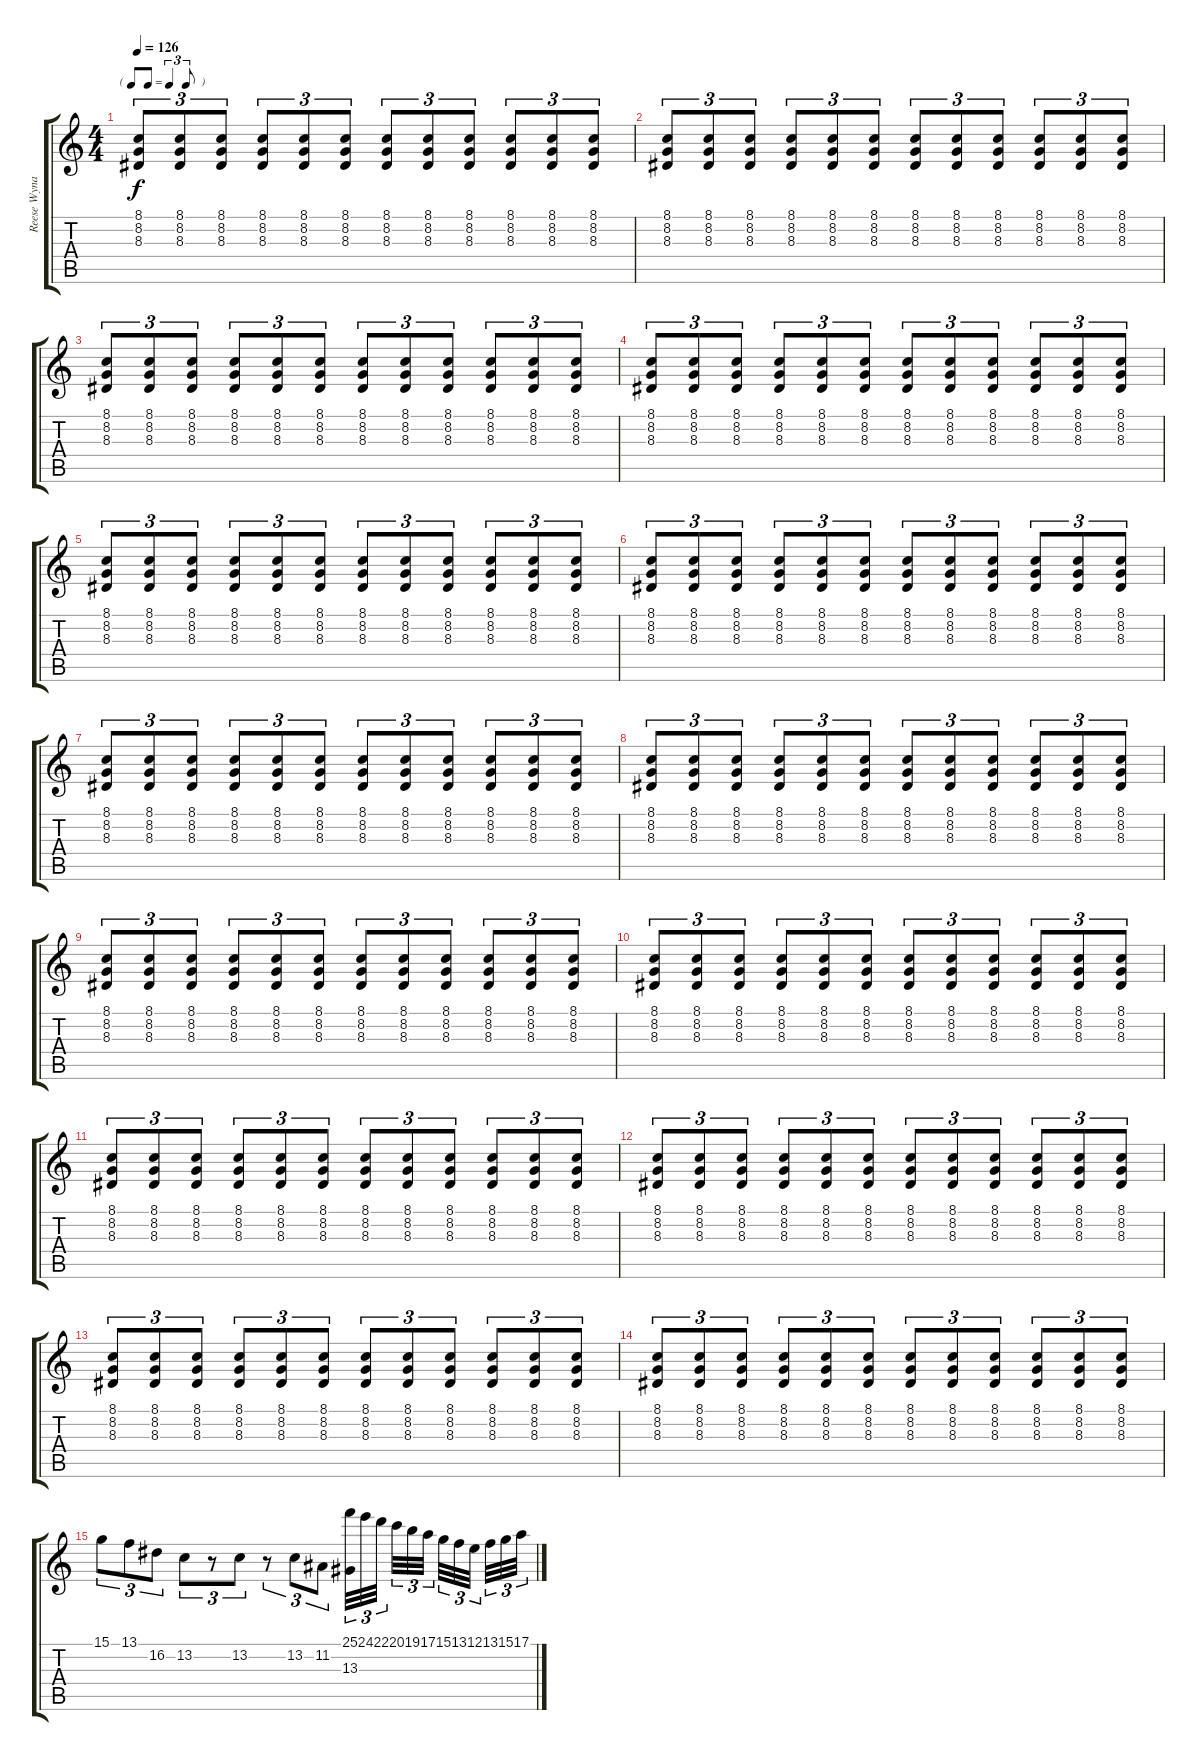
\track ("Reese Wynans" "Reese Wyna") {instrument electricgrandpiano}
\staff {score tabs}
\tuning (E4 B3 G3 D3 A2 E2) {hide}
\ts (4 4)
\tf triplet8th
\tempo 126
\clef g2
\ks c
(8.1 8.2 8.3).8{tu (3 2) dy f} (8.1 8.2 8.3).8{tu (3 2)} (8.1 8.2 8.3).8{tu (3 2)} (8.1 8.2 8.3).8{tu (3 2)} (8.1 8.2 8.3).8{tu (3 2)} (8.1 8.2 8.3).8{tu (3 2)} (8.1 8.2 8.3).8{tu (3 2)} (8.1 8.2 8.3).8{tu (3 2)} (8.1 8.2 8.3).8{tu (3 2)} (8.1 8.2 8.3).8{tu (3 2)} (8.1 8.2 8.3).8{tu (3 2)} (8.1 8.2 8.3).8{tu (3 2)} |
(8.1 8.2 8.3).8{tu (3 2)} (8.1 8.2 8.3).8{tu (3 2)} (8.1 8.2 8.3).8{tu (3 2)} (8.1 8.2 8.3).8{tu (3 2)} (8.1 8.2 8.3).8{tu (3 2)} (8.1 8.2 8.3).8{tu (3 2)} (8.1 8.2 8.3).8{tu (3 2)} (8.1 8.2 8.3).8{tu (3 2)} (8.1 8.2 8.3).8{tu (3 2)} (8.1 8.2 8.3).8{tu (3 2)} (8.1 8.2 8.3).8{tu (3 2)} (8.1 8.2 8.3).8{tu (3 2)} |
(8.1 8.2 8.3).8{tu (3 2)} (8.1 8.2 8.3).8{tu (3 2)} (8.1 8.2 8.3).8{tu (3 2)} (8.1 8.2 8.3).8{tu (3 2)} (8.1 8.2 8.3).8{tu (3 2)} (8.1 8.2 8.3).8{tu (3 2)} (8.1 8.2 8.3).8{tu (3 2)} (8.1 8.2 8.3).8{tu (3 2)} (8.1 8.2 8.3).8{tu (3 2)} (8.1 8.2 8.3).8{tu (3 2)} (8.1 8.2 8.3).8{tu (3 2)} (8.1 8.2 8.3).8{tu (3 2)} |
(8.1 8.2 8.3).8{tu (3 2)} (8.1 8.2 8.3).8{tu (3 2)} (8.1 8.2 8.3).8{tu (3 2)} (8.1 8.2 8.3).8{tu (3 2)} (8.1 8.2 8.3).8{tu (3 2)} (8.1 8.2 8.3).8{tu (3 2)} (8.1 8.2 8.3).8{tu (3 2)} (8.1 8.2 8.3).8{tu (3 2)} (8.1 8.2 8.3).8{tu (3 2)} (8.1 8.2 8.3).8{tu (3 2)} (8.1 8.2 8.3).8{tu (3 2)} (8.1 8.2 8.3).8{tu (3 2)} |
(8.1 8.2 8.3).8{tu (3 2)} (8.1 8.2 8.3).8{tu (3 2)} (8.1 8.2 8.3).8{tu (3 2)} (8.1 8.2 8.3).8{tu (3 2)} (8.1 8.2 8.3).8{tu (3 2)} (8.1 8.2 8.3).8{tu (3 2)} (8.1 8.2 8.3).8{tu (3 2)} (8.1 8.2 8.3).8{tu (3 2)} (8.1 8.2 8.3).8{tu (3 2)} (8.1 8.2 8.3).8{tu (3 2)} (8.1 8.2 8.3).8{tu (3 2)} (8.1 8.2 8.3).8{tu (3 2)} |
(8.1 8.2 8.3).8{tu (3 2)} (8.1 8.2 8.3).8{tu (3 2)} (8.1 8.2 8.3).8{tu (3 2)} (8.1 8.2 8.3).8{tu (3 2)} (8.1 8.2 8.3).8{tu (3 2)} (8.1 8.2 8.3).8{tu (3 2)} (8.1 8.2 8.3).8{tu (3 2)} (8.1 8.2 8.3).8{tu (3 2)} (8.1 8.2 8.3).8{tu (3 2)} (8.1 8.2 8.3).8{tu (3 2)} (8.1 8.2 8.3).8{tu (3 2)} (8.1 8.2 8.3).8{tu (3 2)} |
(8.1 8.2 8.3).8{tu (3 2)} (8.1 8.2 8.3).8{tu (3 2)} (8.1 8.2 8.3).8{tu (3 2)} (8.1 8.2 8.3).8{tu (3 2)} (8.1 8.2 8.3).8{tu (3 2)} (8.1 8.2 8.3).8{tu (3 2)} (8.1 8.2 8.3).8{tu (3 2)} (8.1 8.2 8.3).8{tu (3 2)} (8.1 8.2 8.3).8{tu (3 2)} (8.1 8.2 8.3).8{tu (3 2)} (8.1 8.2 8.3).8{tu (3 2)} (8.1 8.2 8.3).8{tu (3 2)} |
(8.1 8.2 8.3).8{tu (3 2)} (8.1 8.2 8.3).8{tu (3 2)} (8.1 8.2 8.3).8{tu (3 2)} (8.1 8.2 8.3).8{tu (3 2)} (8.1 8.2 8.3).8{tu (3 2)} (8.1 8.2 8.3).8{tu (3 2)} (8.1 8.2 8.3).8{tu (3 2)} (8.1 8.2 8.3).8{tu (3 2)} (8.1 8.2 8.3).8{tu (3 2)} (8.1 8.2 8.3).8{tu (3 2)} (8.1 8.2 8.3).8{tu (3 2)} (8.1 8.2 8.3).8{tu (3 2)} |
(8.1 8.2 8.3).8{tu (3 2)} (8.1 8.2 8.3).8{tu (3 2)} (8.1 8.2 8.3).8{tu (3 2)} (8.1 8.2 8.3).8{tu (3 2)} (8.1 8.2 8.3).8{tu (3 2)} (8.1 8.2 8.3).8{tu (3 2)} (8.1 8.2 8.3).8{tu (3 2)} (8.1 8.2 8.3).8{tu (3 2)} (8.1 8.2 8.3).8{tu (3 2)} (8.1 8.2 8.3).8{tu (3 2)} (8.1 8.2 8.3).8{tu (3 2)} (8.1 8.2 8.3).8{tu (3 2)} |
(8.1 8.2 8.3).8{tu (3 2)} (8.1 8.2 8.3).8{tu (3 2)} (8.1 8.2 8.3).8{tu (3 2)} (8.1 8.2 8.3).8{tu (3 2)} (8.1 8.2 8.3).8{tu (3 2)} (8.1 8.2 8.3).8{tu (3 2)} (8.1 8.2 8.3).8{tu (3 2)} (8.1 8.2 8.3).8{tu (3 2)} (8.1 8.2 8.3).8{tu (3 2)} (8.1 8.2 8.3).8{tu (3 2)} (8.1 8.2 8.3).8{tu (3 2)} (8.1 8.2 8.3).8{tu (3 2)} |
(8.1 8.2 8.3).8{tu (3 2)} (8.1 8.2 8.3).8{tu (3 2)} (8.1 8.2 8.3).8{tu (3 2)} (8.1 8.2 8.3).8{tu (3 2)} (8.1 8.2 8.3).8{tu (3 2)} (8.1 8.2 8.3).8{tu (3 2)} (8.1 8.2 8.3).8{tu (3 2)} (8.1 8.2 8.3).8{tu (3 2)} (8.1 8.2 8.3).8{tu (3 2)} (8.1 8.2 8.3).8{tu (3 2)} (8.1 8.2 8.3).8{tu (3 2)} (8.1 8.2 8.3).8{tu (3 2)} |
(8.1 8.2 8.3).8{tu (3 2)} (8.1 8.2 8.3).8{tu (3 2)} (8.1 8.2 8.3).8{tu (3 2)} (8.1 8.2 8.3).8{tu (3 2)} (8.1 8.2 8.3).8{tu (3 2)} (8.1 8.2 8.3).8{tu (3 2)} (8.1 8.2 8.3).8{tu (3 2)} (8.1 8.2 8.3).8{tu (3 2)} (8.1 8.2 8.3).8{tu (3 2)} (8.1 8.2 8.3).8{tu (3 2)} (8.1 8.2 8.3).8{tu (3 2)} (8.1 8.2 8.3).8{tu (3 2)} |
(8.1 8.2 8.3).8{tu (3 2)} (8.1 8.2 8.3).8{tu (3 2)} (8.1 8.2 8.3).8{tu (3 2)} (8.1 8.2 8.3).8{tu (3 2)} (8.1 8.2 8.3).8{tu (3 2)} (8.1 8.2 8.3).8{tu (3 2)} (8.1 8.2 8.3).8{tu (3 2)} (8.1 8.2 8.3).8{tu (3 2)} (8.1 8.2 8.3).8{tu (3 2)} (8.1 8.2 8.3).8{tu (3 2)} (8.1 8.2 8.3).8{tu (3 2)} (8.1 8.2 8.3).8{tu (3 2)} |
(8.1 8.2 8.3).8{tu (3 2)} (8.1 8.2 8.3).8{tu (3 2)} (8.1 8.2 8.3).8{tu (3 2)} (8.1 8.2 8.3).8{tu (3 2)} (8.1 8.2 8.3).8{tu (3 2)} (8.1 8.2 8.3).8{tu (3 2)} (8.1 8.2 8.3).8{tu (3 2)} (8.1 8.2 8.3).8{tu (3 2)} (8.1 8.2 8.3).8{tu (3 2)} (8.1 8.2 8.3).8{tu (3 2)} (8.1 8.2 8.3).8{tu (3 2)} (8.1 8.2 8.3).8{tu (3 2)} |
15.1.8{tu (3 2) volume 12} 13.1.8{tu (3 2)} 16.2.8{tu (3 2)} 13.2.8{tu (3 2)} r.8{tu (3 2)} 13.2.8{tu (3 2)} r.8{tu (3 2)} 13.2.8{tu (3 2)} 11.2.8{tu (3 2)} (25.1 13.3).32{tu (3 2)} 24.1.32{tu (3 2)} 22.1.32{tu (3 2) beam splitsecondary} 20.1.32{tu (3 2)} 19.1.32{tu (3 2)} 17.1.32{tu (3 2) beam splitsecondary} 15.1.32{tu (3 2)} 13.1.32{tu (3 2)} 12.1.32{tu (3 2) beam splitsecondary} 13.1.32{tu (3 2)} 15.1.32{tu (3 2)} 17.1.32{tu (3 2)}
